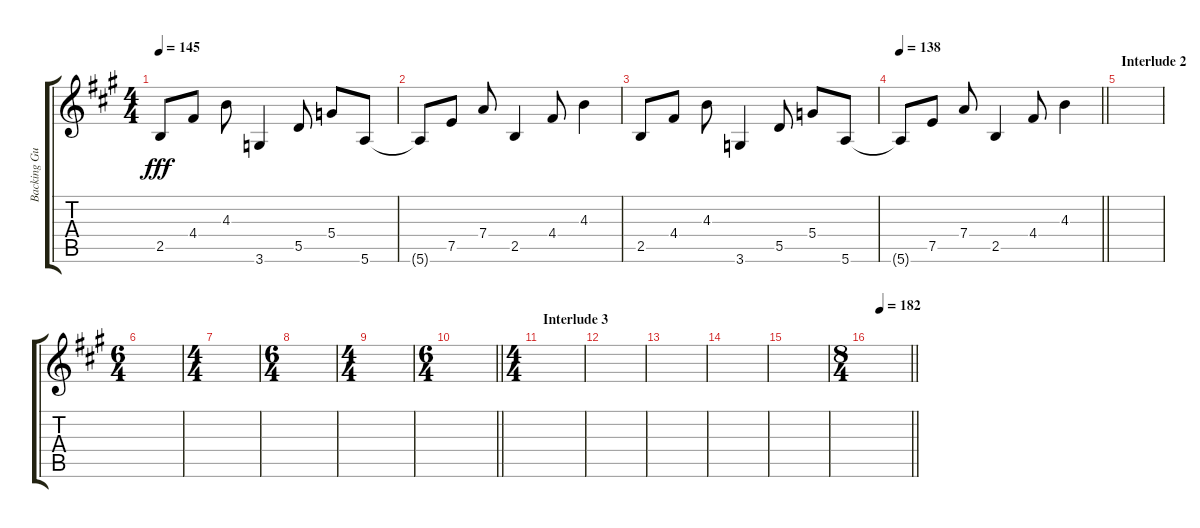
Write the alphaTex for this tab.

\track ("Backing Guitar " "Backing Gu") {instrument acousticguitarnylon}
\staff {score tabs}
\tuning (E4 B3 G3 D3 A2 E2) {hide}
\ts (4 4)
\tempo 145
\clef g2
\ks a
2.5.8{dy fff} 4.4.8 4.3.8 3.6.4 5.5.8 5.4.8 5.6.8 |
5.6{t}.8 7.5.8 7.4.8 2.5.4 4.4.8 4.3.4 |
2.5.8 4.4.8 4.3.8 3.6.4 5.5.8 5.4.8 5.6.8 |
\tempo 138
\barLineRight lightlight
5.6{t}.8 7.5.8 7.4.8 2.5.4 4.4.8 4.3.4 |
\section ("" "Interlude 2")
|
\ts (6 4)
|
\ts (4 4)
|
\ts (6 4)
|
\ts (4 4)
|
\ts (6 4)
\barLineRight lightlight
|
\ts (4 4)
\section ("" "Interlude 3")
|
|
|
|
|
\ts (8 4)
\tempo (182 0.25)
\barLineRight lightlight
